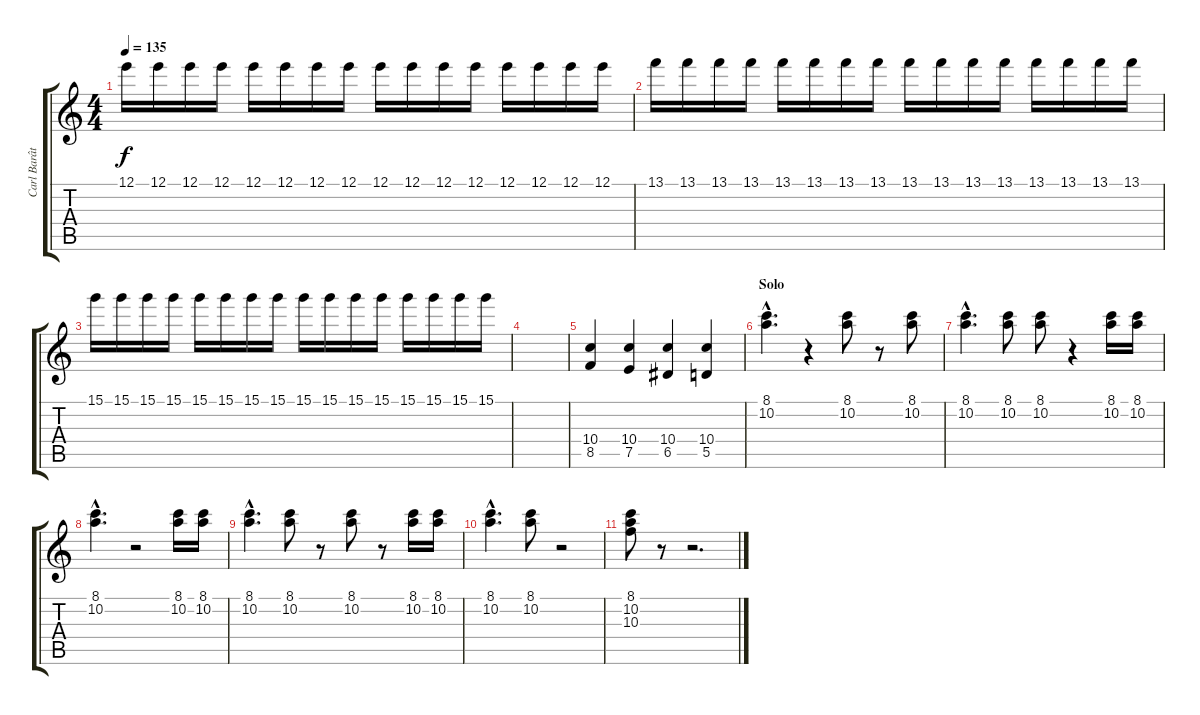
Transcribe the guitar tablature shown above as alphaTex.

\track ("Carl Barât" "Carl Barât") {instrument overdrivenguitar}
\staff {score tabs}
\tuning (E4 B3 G3 D3 A2 E2) {hide}
\ts (4 4)
\tempo 135
\clef g2
\ks c
12.1.16{dy f} 12.1.16 12.1.16 12.1.16 12.1.16 12.1.16 12.1.16 12.1.16 12.1.16 12.1.16 12.1.16 12.1.16 12.1.16 12.1.16 12.1.16 12.1.16 |
13.1.16 13.1.16 13.1.16 13.1.16 13.1.16 13.1.16 13.1.16 13.1.16 13.1.16 13.1.16 13.1.16 13.1.16 13.1.16 13.1.16 13.1.16 13.1.16 |
15.1.16 15.1.16 15.1.16 15.1.16 15.1.16 15.1.16 15.1.16 15.1.16 15.1.16 15.1.16 15.1.16 15.1.16 15.1.16 15.1.16 15.1.16 15.1.16 |
|
(10.4 8.5).4 (10.4 7.5).4 (10.4 6.5).4 (10.4 5.5).4 |
\section ("" "Solo")
(8.1{hac} 10.2{hac}).4{d} r.4 (8.1 10.2).8 r.8 (8.1 10.2).8 |
(8.1{hac} 10.2{hac}).4{d} (8.1 10.2).8 (8.1 10.2).8 r.4 (8.1 10.2).16 (8.1 10.2).16 |
(8.1{hac} 10.2{hac}).4{d} r.2 (8.1 10.2).16 (8.1 10.2).16 |
(8.1{hac} 10.2{hac}).4{d} (8.1 10.2).8 r.8 (8.1 10.2).8 r.8 (8.1 10.2).16 (8.1 10.2).16 |
(8.1{hac} 10.2{hac}).4{d} (8.1 10.2).8 r.2 |
(8.1 10.2 10.3).8 r.8 r.2{d}
